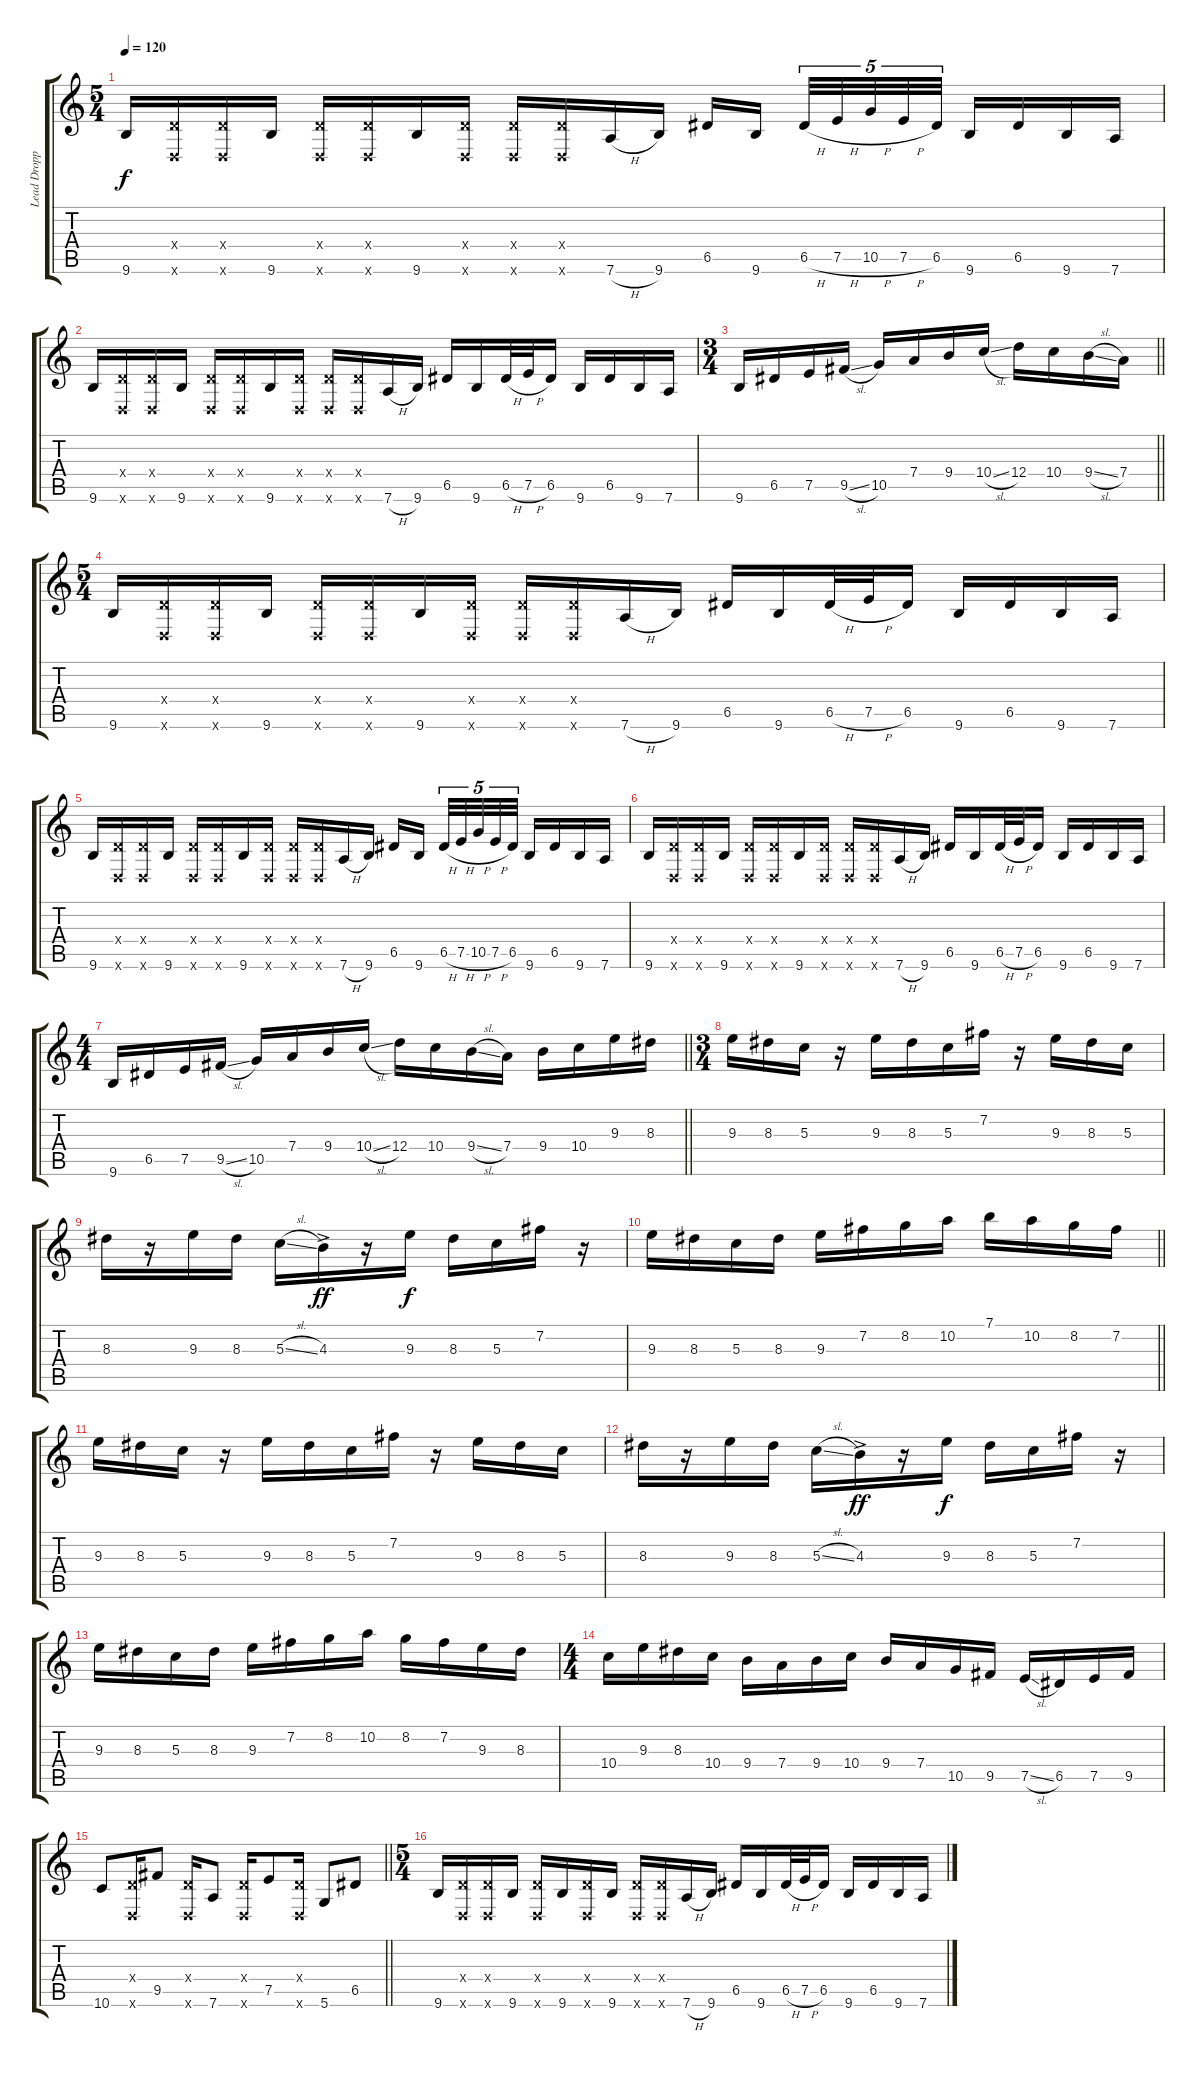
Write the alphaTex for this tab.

\track ("Lead Dropped D " "Lead Dropp") {instrument distortionguitar}
\staff {score tabs}
\tuning (E4 B3 G3 D3 A2 D2) {hide}
\ts (5 4)
\tempo 120
\clef g2
\ks c
9.6.16{dy f} (0.4{x} 0.6{x}).16 (0.4{x} 0.6{x}).16 9.6.16 (0.4{x} 0.6{x}).16 (0.4{x} 0.6{x}).16 9.6.16 (0.4{x} 0.6{x}).16 (0.4{x} 0.6{x}).16 (0.4{x} 0.6{x}).16 7.6{h}.16 9.6.16 6.5.16 9.6.16{beam splitsecondary} 6.5{h}.32{tu (5 4)} 7.5{h}.32{tu (5 4)} 10.5{h}.32{tu (5 4)} 7.5{h}.32{tu (5 4)} 6.5.32{tu (5 4)} 9.6.16 6.5.16 9.6.16 7.6.16 |
9.6.16 (0.4{x} 0.6{x}).16 (0.4{x} 0.6{x}).16 9.6.16 (0.4{x} 0.6{x}).16 (0.4{x} 0.6{x}).16 9.6.16 (0.4{x} 0.6{x}).16 (0.4{x} 0.6{x}).16 (0.4{x} 0.6{x}).16 7.6{h}.16 9.6.16 6.5.16 9.6.16 6.5{h}.32 7.5{h}.32 6.5.16 9.6.16 6.5.16 9.6.16 7.6.16 |
\ts (3 4)
\barLineRight lightlight
9.6.16 6.5.16 7.5.16 9.5{sl}.16 10.5.16 7.4.16 9.4.16 10.4{sl}.16 12.4.16 10.4.16 9.4{sl}.16 7.4.16 |
\ts (5 4)
9.6.16 (0.4{x} 0.6{x}).16 (0.4{x} 0.6{x}).16 9.6.16 (0.4{x} 0.6{x}).16 (0.4{x} 0.6{x}).16 9.6.16 (0.4{x} 0.6{x}).16 (0.4{x} 0.6{x}).16 (0.4{x} 0.6{x}).16 7.6{h}.16 9.6.16 6.5.16 9.6.16 6.5{h}.32 7.5{h}.32 6.5.16 9.6.16 6.5.16 9.6.16 7.6.16 |
9.6.16 (0.4{x} 0.6{x}).16 (0.4{x} 0.6{x}).16 9.6.16 (0.4{x} 0.6{x}).16 (0.4{x} 0.6{x}).16 9.6.16 (0.4{x} 0.6{x}).16 (0.4{x} 0.6{x}).16 (0.4{x} 0.6{x}).16 7.6{h}.16 9.6.16 6.5.16 9.6.16{beam splitsecondary} 6.5{h}.32{tu (5 4)} 7.5{h}.32{tu (5 4)} 10.5{h}.32{tu (5 4)} 7.5{h}.32{tu (5 4)} 6.5.32{tu (5 4)} 9.6.16 6.5.16 9.6.16 7.6.16 |
9.6.16 (0.4{x} 0.6{x}).16 (0.4{x} 0.6{x}).16 9.6.16 (0.4{x} 0.6{x}).16 (0.4{x} 0.6{x}).16 9.6.16 (0.4{x} 0.6{x}).16 (0.4{x} 0.6{x}).16 (0.4{x} 0.6{x}).16 7.6{h}.16 9.6.16 6.5.16 9.6.16 6.5{h}.32 7.5{h}.32 6.5.16 9.6.16 6.5.16 9.6.16 7.6.16 |
\ts (4 4)
\barLineRight lightlight
9.6.16 6.5.16 7.5.16 9.5{sl}.16 10.5.16 7.4.16 9.4.16 10.4{sl}.16 12.4.16 10.4.16 9.4{sl}.16 7.4.16 9.4.16 10.4.16 9.3.16 8.3.16 |
\ts (3 4)
\section ("" "")
9.3.16 8.3.16 5.3.16 r.16 9.3.16 8.3.16 5.3.16 7.2.16 r.16 9.3.16 8.3.16 5.3.16 |
8.3.16 r.16 9.3.16 8.3.16 5.3{sl}.16 4.3{ac}.16{dy ff} r.16 9.3.16{dy f} 8.3.16 5.3.16 7.2.16 r.16 |
\barLineRight lightlight
9.3.16 8.3.16 5.3.16 8.3.16 9.3.16 7.2.16 8.2.16 10.2.16 7.1.16 10.2.16 8.2.16 7.2.16 |
9.3.16 8.3.16 5.3.16 r.16 9.3.16 8.3.16 5.3.16 7.2.16 r.16 9.3.16 8.3.16 5.3.16 |
8.3.16 r.16 9.3.16 8.3.16 5.3{sl}.16 4.3{ac}.16{dy ff} r.16 9.3.16{dy f} 8.3.16 5.3.16 7.2.16 r.16 |
9.3.16 8.3.16 5.3.16 8.3.16 9.3.16 7.2.16 8.2.16 10.2.16 8.2.16 7.2.16 9.3.16 8.3.16 |
\ts (4 4)
10.4.16 9.3.16 8.3.16 10.4.16 9.4.16 7.4.16 9.4.16 10.4.16 9.4.16 7.4.16 10.5.16 9.5.16 7.5{sl}.16 6.5.16 7.5.16 9.5.16 |
\barLineRight lightlight
10.6.8 (0.4{x} 0.6{x}).16 9.5.8 (0.4{x} 0.6{x}).16 7.6.8 (0.4{x} 0.6{x}).16 7.5.8 (0.4{x} 0.6{x}).16 5.6.8 6.5.8 |
\ts (5 4)
\section ("" "")
9.6.16 (0.4{x} 0.6{x}).16 (0.4{x} 0.6{x}).16 9.6.16 (0.4{x} 0.6{x}).16 9.6.16 (0.4{x} 0.6{x}).16 9.6.16 (0.4{x} 0.6{x}).16 (0.4{x} 0.6{x}).16 7.6{h}.16 9.6.16 6.5.16 9.6.16 6.5{h}.32 7.5{h}.32 6.5.16 9.6.16 6.5.16 9.6.16 7.6.16
